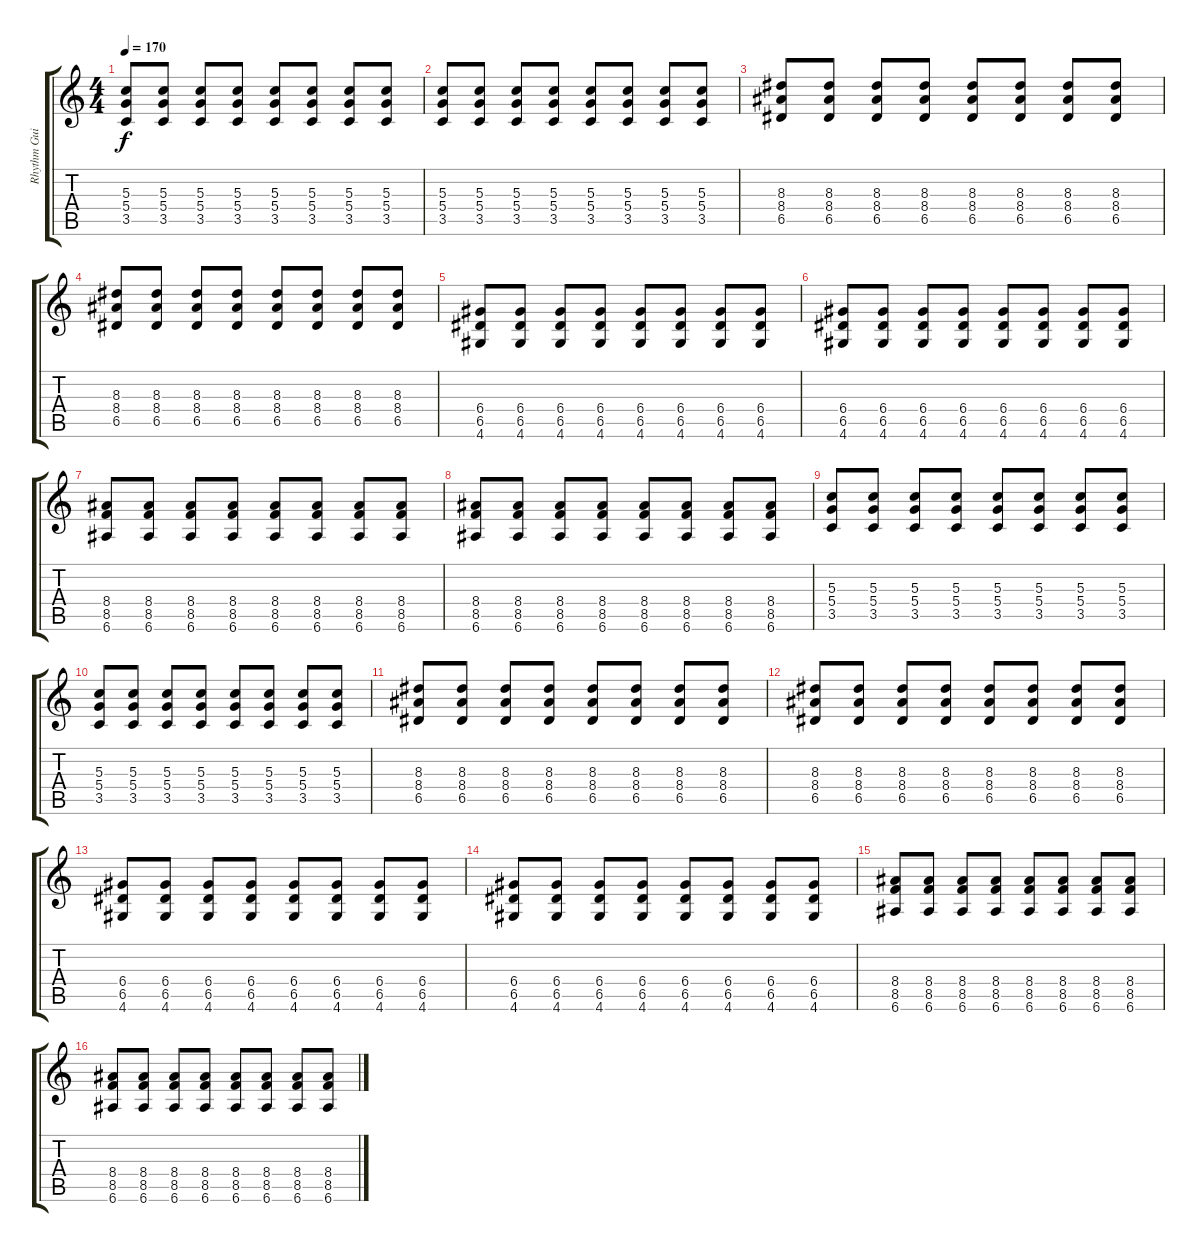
\track ("Rhythm Guitar" "Rhythm Gui") {instrument distortionguitar}
\staff {score tabs}
\tuning (E4 B3 G3 D3 A2 E2) {hide}
\ts (4 4)
\tempo 170
\clef g2
\ks c
(5.3 5.4 3.5).8{dy f} (5.3 5.4 3.5).8 (5.3 5.4 3.5).8 (5.3 5.4 3.5).8 (5.3 5.4 3.5).8 (5.3 5.4 3.5).8 (5.3 5.4 3.5).8 (5.3 5.4 3.5).8 |
(5.3 5.4 3.5).8 (5.3 5.4 3.5).8 (5.3 5.4 3.5).8 (5.3 5.4 3.5).8 (5.3 5.4 3.5).8 (5.3 5.4 3.5).8 (5.3 5.4 3.5).8 (5.3 5.4 3.5).8 |
(8.3 8.4 6.5).8 (8.3 8.4 6.5).8 (8.3 8.4 6.5).8 (8.3 8.4 6.5).8 (8.3 8.4 6.5).8 (8.3 8.4 6.5).8 (8.3 8.4 6.5).8 (8.3 8.4 6.5).8 |
(8.3 8.4 6.5).8 (8.3 8.4 6.5).8 (8.3 8.4 6.5).8 (8.3 8.4 6.5).8 (8.3 8.4 6.5).8 (8.3 8.4 6.5).8 (8.3 8.4 6.5).8 (8.3 8.4 6.5).8 |
(6.4 6.5 4.6).8 (6.4 6.5 4.6).8 (6.4 6.5 4.6).8 (6.4 6.5 4.6).8 (6.4 6.5 4.6).8 (6.4 6.5 4.6).8 (6.4 6.5 4.6).8 (6.4 6.5 4.6).8 |
(6.4 6.5 4.6).8 (6.4 6.5 4.6).8 (6.4 6.5 4.6).8 (6.4 6.5 4.6).8 (6.4 6.5 4.6).8 (6.4 6.5 4.6).8 (6.4 6.5 4.6).8 (6.4 6.5 4.6).8 |
(8.4 8.5 6.6).8 (8.4 8.5 6.6).8 (8.4 8.5 6.6).8 (8.4 8.5 6.6).8 (8.4 8.5 6.6).8 (8.4 8.5 6.6).8 (8.4 8.5 6.6).8 (8.4 8.5 6.6).8 |
(8.4 8.5 6.6).8 (8.4 8.5 6.6).8 (8.4 8.5 6.6).8 (8.4 8.5 6.6).8 (8.4 8.5 6.6).8 (8.4 8.5 6.6).8 (8.4 8.5 6.6).8 (8.4 8.5 6.6).8 |
(5.3 5.4 3.5).8 (5.3 5.4 3.5).8 (5.3 5.4 3.5).8 (5.3 5.4 3.5).8 (5.3 5.4 3.5).8 (5.3 5.4 3.5).8 (5.3 5.4 3.5).8 (5.3 5.4 3.5).8 |
(5.3 5.4 3.5).8 (5.3 5.4 3.5).8 (5.3 5.4 3.5).8 (5.3 5.4 3.5).8 (5.3 5.4 3.5).8 (5.3 5.4 3.5).8 (5.3 5.4 3.5).8 (5.3 5.4 3.5).8 |
(8.3 8.4 6.5).8 (8.3 8.4 6.5).8 (8.3 8.4 6.5).8 (8.3 8.4 6.5).8 (8.3 8.4 6.5).8 (8.3 8.4 6.5).8 (8.3 8.4 6.5).8 (8.3 8.4 6.5).8 |
(8.3 8.4 6.5).8 (8.3 8.4 6.5).8 (8.3 8.4 6.5).8 (8.3 8.4 6.5).8 (8.3 8.4 6.5).8 (8.3 8.4 6.5).8 (8.3 8.4 6.5).8 (8.3 8.4 6.5).8 |
(6.4 6.5 4.6).8 (6.4 6.5 4.6).8 (6.4 6.5 4.6).8 (6.4 6.5 4.6).8 (6.4 6.5 4.6).8 (6.4 6.5 4.6).8 (6.4 6.5 4.6).8 (6.4 6.5 4.6).8 |
(6.4 6.5 4.6).8 (6.4 6.5 4.6).8 (6.4 6.5 4.6).8 (6.4 6.5 4.6).8 (6.4 6.5 4.6).8 (6.4 6.5 4.6).8 (6.4 6.5 4.6).8 (6.4 6.5 4.6).8 |
(8.4 8.5 6.6).8 (8.4 8.5 6.6).8 (8.4 8.5 6.6).8 (8.4 8.5 6.6).8 (8.4 8.5 6.6).8 (8.4 8.5 6.6).8 (8.4 8.5 6.6).8 (8.4 8.5 6.6).8 |
(8.4 8.5 6.6).8 (8.4 8.5 6.6).8 (8.4 8.5 6.6).8 (8.4 8.5 6.6).8 (8.4 8.5 6.6).8 (8.4 8.5 6.6).8 (8.4 8.5 6.6).8 (8.4 8.5 6.6).8
